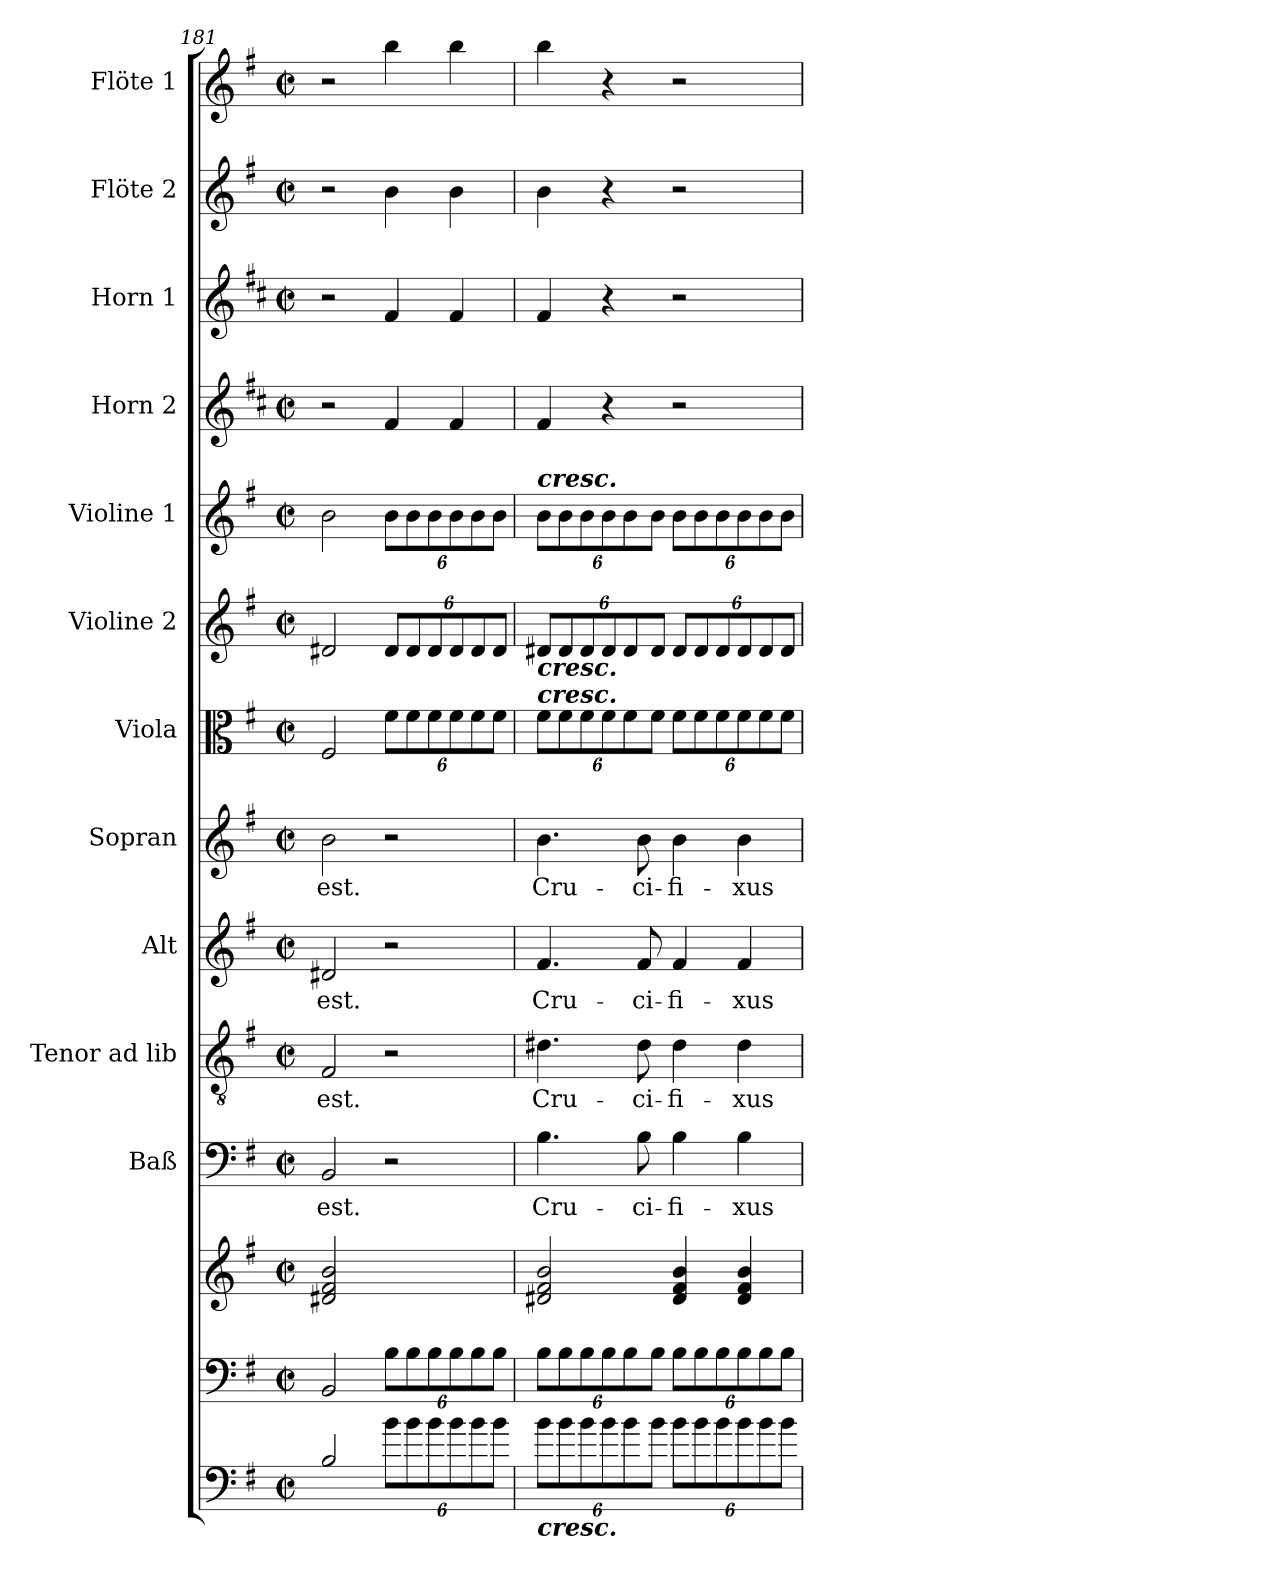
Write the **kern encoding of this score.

**kern	**kern	**kern	**kern	**text	**kern	**text	**kern	**text	**kern	**text	**kern	**kern	**kern	**kern	**kern	**kern	**kern
*part13	*part12	*part12	*part11	*part11	*part10	*part10	*part9	*part9	*part8	*part8	*part7	*part6	*part5	*part4	*part3	*part2	*part1
*staff14	*staff13	*staff12	*staff11	*staff11	*staff10	*staff10	*staff9	*staff9	*staff8	*staff8	*staff7	*staff6	*staff5	*staff4	*staff3	*staff2	*staff1
*	*	*	*I"Baß	*	*I"Tenor ad lib	*	*I"Alt	*	*I"Sopran	*	*I"Viola	*I"Violine 2	*I"Violine 1	*I"Horn 2	*I"Horn 1	*I"Flöte 2	*I"Flöte 1
*	*	*	*I'Baß	*	*I'Ten	*	*I'Alt	*	*I'Sop	*	*I'Vla.	*I'Vln. 2	*I'Vln. 1	*I'Hrn. 2	*I'Hrn. 1	*I'Fl. 2	*I'Fl. 1
*clefF4	*clefF4	*clefG2	*clefF4	*	*clefGv2	*	*clefG2	*	*clefG2	*	*clefC3	*clefG2	*clefG2	*clefG2	*clefG2	*clefG2	*clefG2
*ITrd7c12	*	*	*	*	*	*	*	*	*	*	*	*	*	*ITrd4c7	*ITrd4c7	*	*
*k[f#]	*k[f#]	*k[f#]	*k[f#]	*	*k[f#]	*	*k[f#]	*	*k[f#]	*	*k[f#]	*k[f#]	*k[f#]	*k[f#]	*k[f#]	*k[f#]	*k[f#]
*G:	*G:	*G:	*G:	*	*G:	*	*G:	*	*G:	*	*G:	*G:	*G:	*G:	*G:	*G:	*G:
*M2/2	*M2/2	*M2/2	*M2/2	*	*M2/2	*	*M2/2	*	*M2/2	*	*M2/2	*M2/2	*M2/2	*M2/2	*M2/2	*M2/2	*M2/2
*met(c|)	*met(c|)	*met(c|)	*met(c|)	*	*met(c|)	*	*met(c|)	*	*met(c|)	*	*met(c|)	*met(c|)	*met(c|)	*met(c|)	*met(c|)	*met(c|)	*met(c|)
=181	=181	=181	=181	=181	=181	=181	=181	=181	=181	=181	=181	=181	=181	=181	=181	=181	=181
!	!	!	!	!LO:LY:b	!	!LO:LY:b	!	!LO:LY:b	!	!LO:LY:b	!	!	!	!	!	!	!
2BB/	2BB/	2d#X/ 2f#/ 2b/	2BB/	est.	2F#/	est.	2d#X/	est.	2b\	est.	2F#/	2d#X/	2b\	2r	2r	2r	2r
12B\L	12B\L	2ryy	2r	.	2r	.	2r	.	2r	.	12f#\L	12d#/L	12b\L	4B/	4B/	4b\	4bb\
12B\	12B\	.	.	.	.	.	.	.	.	.	12f#\	12d#/	12b\	.	.	.	.
12B\	12B\	.	.	.	.	.	.	.	.	.	12f#\	12d#/	12b\	.	.	.	.
12B\	12B\	.	.	.	.	.	.	.	.	.	12f#\	12d#/	12b\	4B/	4B/	4b\	4bb\
12B\	12B\	.	.	.	.	.	.	.	.	.	12f#\	12d#/	12b\	.	.	.	.
12B\J	12B\J	.	.	.	.	.	.	.	.	.	12f#\J	12d#/J	12b\J	.	.	.	.
=182	=182	=182	=182	=182	=182	=182	=182	=182	=182	=182	=182	=182	=182	=182	=182	=182	=182
!	!	!	!	!	!	!	!	!	!	!	!	!	!LO:TX:a:Bi:t=cresc.	!	!	!	!
!	!	!	!	!	!	!	!	!	!	!	!	!LO:TX:b:Bi:t=cresc.	!	!	!	!	!
!	!	!	!	!	!	!	!	!	!	!	!LO:TX:a:Bi:t=cresc.	!	!	!	!	!	!
!LO:TX:b:Bi:t=cresc.	!	!	!	!	!	!	!	!	!	!	!	!	!	!	!	!	!
!	!	!	!	!LO:LY:b	!	!LO:LY:b	!	!LO:LY:b	!	!LO:LY:b	!	!	!	!	!	!	!
12B\L	12B\L	2d#X/ 2f#/ 2b/	4.B\	Cru-	4.d#X\	Cru-	4.f#/	Cru-	4.b\	Cru-	12f#\L	12d#X/L	12b\L	4B/	4B/	4b\	4bb\
12B\	12B\	.	.	.	.	.	.	.	.	.	12f#\	12d#/	12b\	.	.	.	.
12B\	12B\	.	.	.	.	.	.	.	.	.	12f#\	12d#/	12b\	.	.	.	.
12B\	12B\	.	.	.	.	.	.	.	.	.	12f#\	12d#/	12b\	4r	4r	4r	4r
12B\	12B\	.	.	.	.	.	.	.	.	.	12f#\	12d#/	12b\	.	.	.	.
!	!	!	!	!LO:LY:b	!	!LO:LY:b	!	!LO:LY:b	!	!LO:LY:b	!	!	!	!	!	!	!
.	.	.	8B\	-ci-	8d#\	-ci-	8f#/	-ci-	8b\	-ci-	.	.	.	.	.	.	.
12B\J	12B\J	.	.	.	.	.	.	.	.	.	12f#\J	12d#/J	12b\J	.	.	.	.
!	!	!	!	!LO:LY:b	!	!LO:LY:b	!	!LO:LY:b	!	!LO:LY:b	!	!	!	!	!	!	!
12B\L	12B\L	4d#/ 4f#/ 4b/	4B\	-fi-	4d#\	-fi-	4f#/	-fi-	4b\	-fi-	12f#\L	12d#/L	12b\L	2r	2r	2r	2r
12B\	12B\	.	.	.	.	.	.	.	.	.	12f#\	12d#/	12b\	.	.	.	.
12B\	12B\	.	.	.	.	.	.	.	.	.	12f#\	12d#/	12b\	.	.	.	.
!	!	!	!	!LO:LY:b	!	!LO:LY:b	!	!LO:LY:b	!	!LO:LY:b	!	!	!	!	!	!	!
12B\	12B\	4d#/ 4f#/ 4b/	4B\	-xus	4d#\	-xus	4f#/	-xus	4b\	-xus	12f#\	12d#/	12b\	.	.	.	.
12B\	12B\	.	.	.	.	.	.	.	.	.	12f#\	12d#/	12b\	.	.	.	.
12B\J	12B\J	.	.	.	.	.	.	.	.	.	12f#\J	12d#/J	12b\J	.	.	.	.
=	=	=	=	=	=	=	=	=	=	=	=	=	=	=	=	=	=
*-	*-	*-	*-	*-	*-	*-	*-	*-	*-	*-	*-	*-	*-	*-	*-	*-	*-
